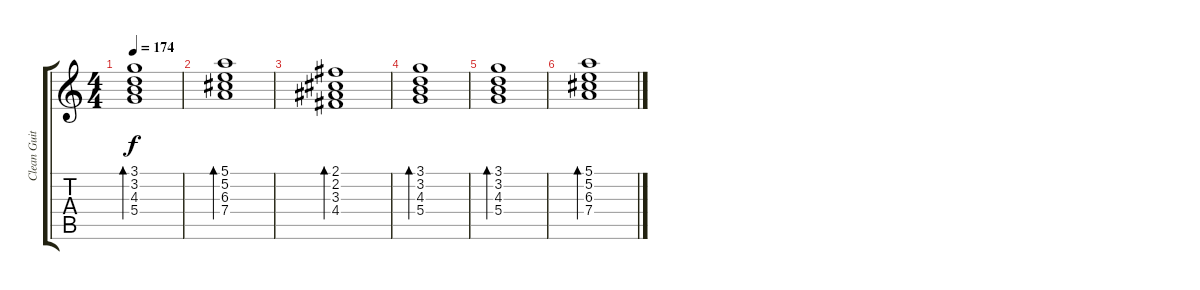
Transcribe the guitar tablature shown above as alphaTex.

\track ("Clean Guitar II" "Clean Guit") {instrument acousticguitarsteel}
\staff {score tabs}
\tuning (E4 B3 G3 D3 A2 E2) {hide}
\ts (4 4)
\tempo 174
\clef g2
\ks c
(3.1 3.2 4.3 5.4).1{bd 240 dy f} |
(5.1 5.2 6.3 7.4).1{bd 240} |
(2.1 2.2 3.3 4.4).1{bd 240} |
(3.1 3.2 4.3 5.4).1{bd 240} |
(3.1 3.2 4.3 5.4).1{bd 240} |
(5.1 5.2 6.3 7.4).1{bd 240}
